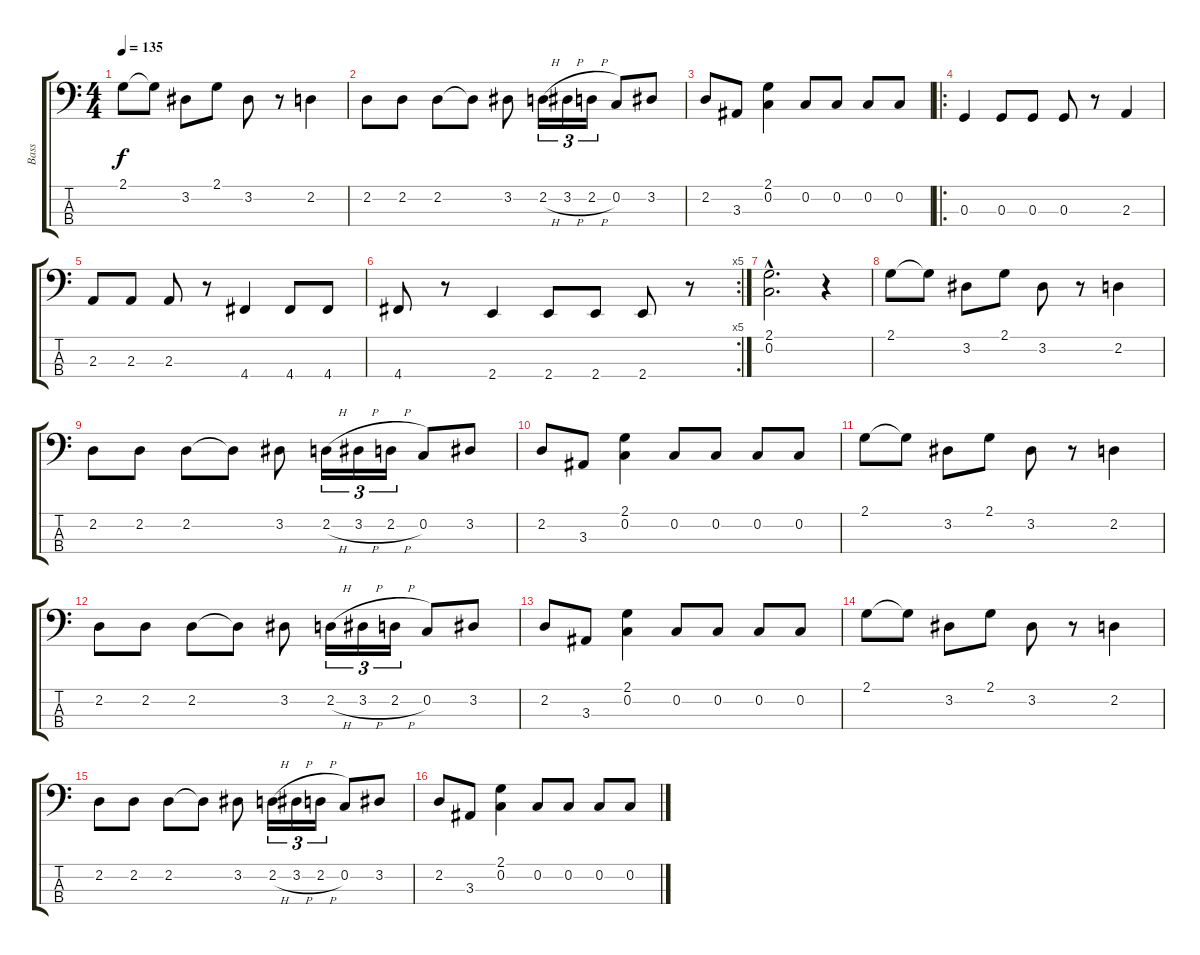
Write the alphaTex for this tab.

\track ("Bass" "Bass") {instrument electricbassfinger}
\staff {score tabs}
\tuning (F2 C2 G1 D1) {hide}
\ts (4 4)
\tempo 135
\clef f4
\ks c
2.1.8{dy f} 2.1{t}.8 3.2.8 2.1.8 3.2.8 r.8 2.2.4 |
2.2.8 2.2.8 2.2.8 2.2{t}.8 3.2.8 2.2{h}.16{tu (3 2)} 3.2{h}.16{tu (3 2)} 2.2{h}.16{tu (3 2)} 0.2.8 3.2.8 |
2.2.8 3.3.8 (2.1 0.2).4 0.2.8 0.2.8 0.2.8 0.2.8 |
\ro
0.3.4 0.3.8 0.3.8 0.3.8 r.8 2.3.4 |
2.3.8 2.3.8 2.3.8 r.8 4.4.4 4.4.8 4.4.8 |
\rc 5
4.4.8 r.8 2.4.4 2.4.8 2.4.8 2.4.8 r.8 |
(2.1{hac} 0.2{hac}).2{d} r.4 |
2.1.8 2.1{t}.8 3.2.8 2.1.8 3.2.8 r.8 2.2.4 |
2.2.8 2.2.8 2.2.8 2.2{t}.8 3.2.8 2.2{h}.16{tu (3 2)} 3.2{h}.16{tu (3 2)} 2.2{h}.16{tu (3 2)} 0.2.8 3.2.8 |
2.2.8 3.3.8 (2.1 0.2).4 0.2.8 0.2.8 0.2.8 0.2.8 |
2.1.8 2.1{t}.8 3.2.8 2.1.8 3.2.8 r.8 2.2.4 |
2.2.8 2.2.8 2.2.8 2.2{t}.8 3.2.8 2.2{h}.16{tu (3 2)} 3.2{h}.16{tu (3 2)} 2.2{h}.16{tu (3 2)} 0.2.8 3.2.8 |
2.2.8 3.3.8 (2.1 0.2).4 0.2.8 0.2.8 0.2.8 0.2.8 |
2.1.8 2.1{t}.8 3.2.8 2.1.8 3.2.8 r.8 2.2.4 |
2.2.8 2.2.8 2.2.8 2.2{t}.8 3.2.8 2.2{h}.16{tu (3 2)} 3.2{h}.16{tu (3 2)} 2.2{h}.16{tu (3 2)} 0.2.8 3.2.8 |
2.2.8 3.3.8 (2.1 0.2).4 0.2.8 0.2.8 0.2.8 0.2.8
